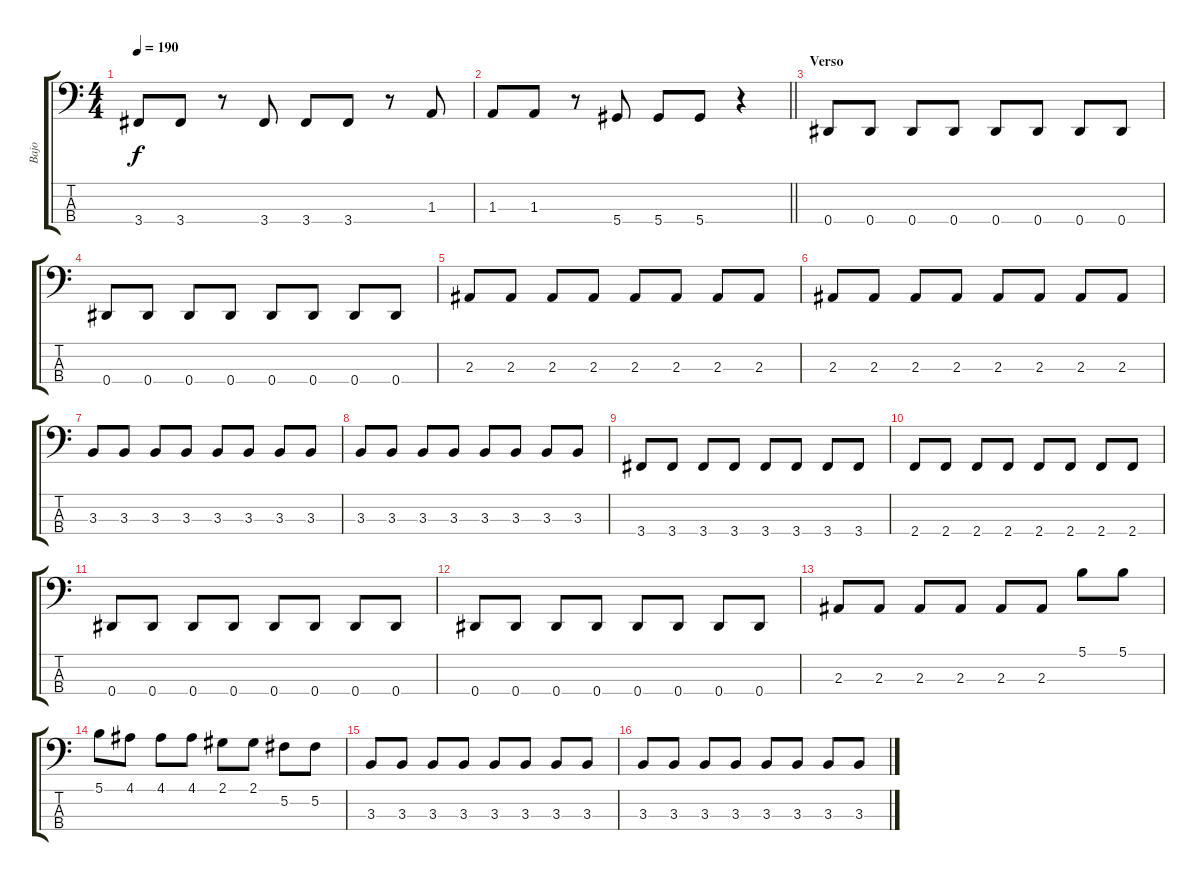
\track ("Bajo" "Bajo") {instrument electricbasspick}
\staff {score tabs}
\tuning (Gb2 Db2 Ab1 Eb1) {hide}
\ts (4 4)
\tempo 190
\clef f4
\ks c
3.4.8{dy f} 3.4.8 r.8 3.4.8 3.4.8 3.4.8 r.8 1.3.8 |
\barLineRight lightlight
1.3.8 1.3.8 r.8 5.4.8 5.4.8 5.4.8 r.4 |
\section ("" "Verso")
0.4.8 0.4.8 0.4.8 0.4.8 0.4.8 0.4.8 0.4.8 0.4.8 |
0.4.8 0.4.8 0.4.8 0.4.8 0.4.8 0.4.8 0.4.8 0.4.8 |
2.3.8 2.3.8 2.3.8 2.3.8 2.3.8 2.3.8 2.3.8 2.3.8 |
2.3.8 2.3.8 2.3.8 2.3.8 2.3.8 2.3.8 2.3.8 2.3.8 |
3.3.8 3.3.8 3.3.8 3.3.8 3.3.8 3.3.8 3.3.8 3.3.8 |
3.3.8 3.3.8 3.3.8 3.3.8 3.3.8 3.3.8 3.3.8 3.3.8 |
3.4.8 3.4.8 3.4.8 3.4.8 3.4.8 3.4.8 3.4.8 3.4.8 |
2.4.8 2.4.8 2.4.8 2.4.8 2.4.8 2.4.8 2.4.8 2.4.8 |
0.4.8 0.4.8 0.4.8 0.4.8 0.4.8 0.4.8 0.4.8 0.4.8 |
0.4.8 0.4.8 0.4.8 0.4.8 0.4.8 0.4.8 0.4.8 0.4.8 |
2.3.8 2.3.8 2.3.8 2.3.8 2.3.8 2.3.8 5.1.8 5.1.8 |
5.1.8 4.1.8 4.1.8 4.1.8 2.1.8 2.1.8 5.2.8 5.2.8 |
3.3.8 3.3.8 3.3.8 3.3.8 3.3.8 3.3.8 3.3.8 3.3.8 |
3.3.8 3.3.8 3.3.8 3.3.8 3.3.8 3.3.8 3.3.8 3.3.8
